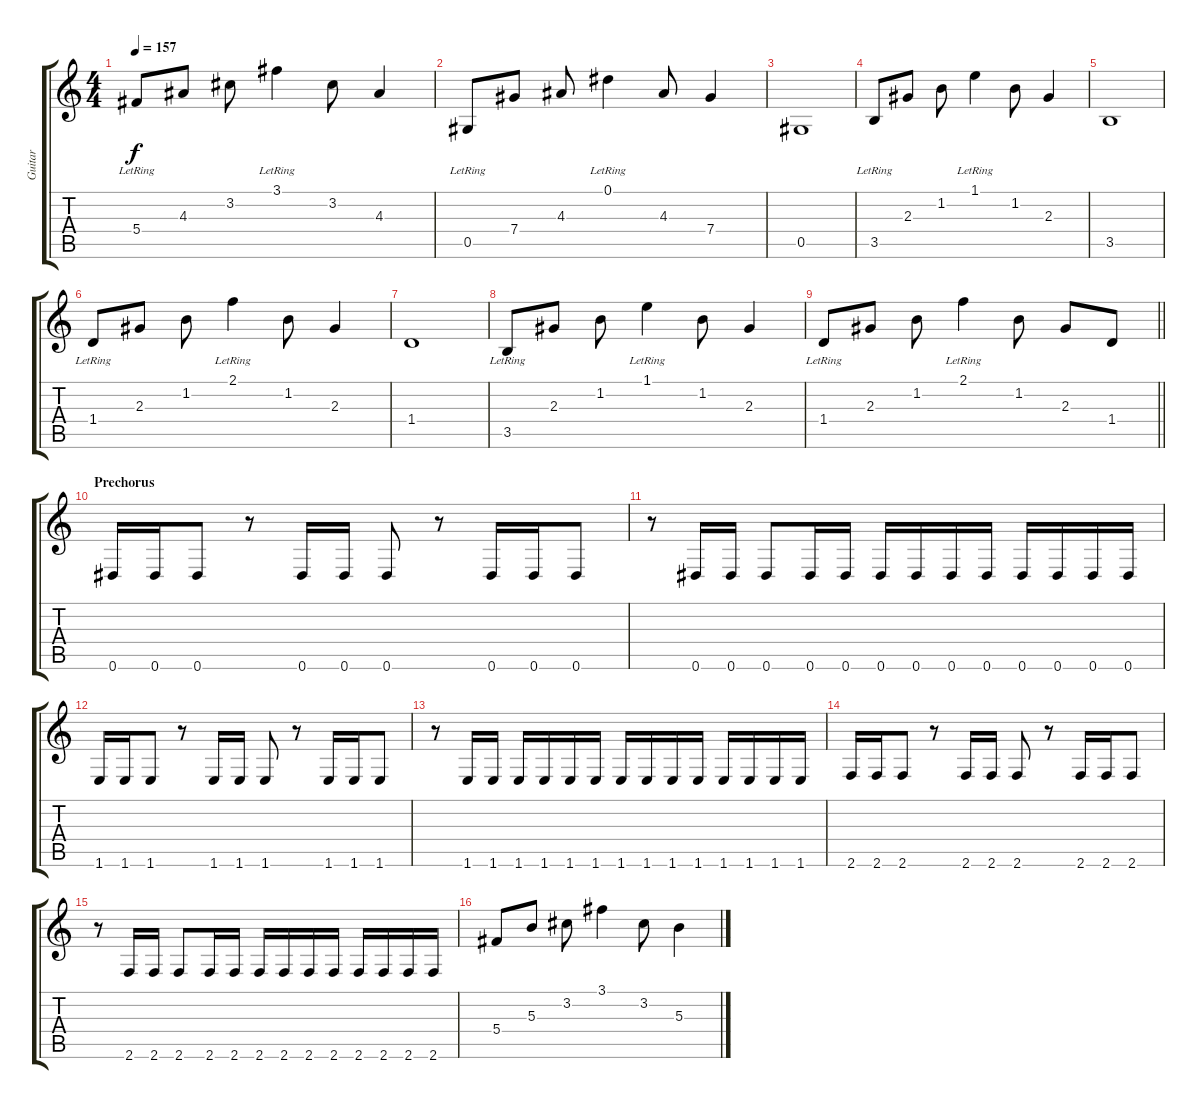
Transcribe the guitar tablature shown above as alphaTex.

\track ("Guitar" "Guitar") {instrument distortionguitar}
\staff {score tabs}
\tuning (Eb4 Bb3 Gb3 Db3 Ab2 Eb2) {hide}
\ts (4 4)
\tempo 157
\clef g2
\ks c
5.4{lr}.8{dy f} 4.3.8 3.2.8 3.1{lr}.4 3.2.8 4.3.4 |
0.5{lr}.8 7.4.8 4.3.8 0.1{lr}.4 4.3.8 7.4.4 |
0.5.1 |
3.5{lr}.8 2.3.8 1.2.8 1.1{lr}.4 1.2.8 2.3.4 |
3.5.1 |
1.4{lr}.8 2.3.8 1.2.8 2.1{lr}.4 1.2.8 2.3.4 |
1.4.1 |
3.5{lr}.8 2.3.8 1.2.8 1.1{lr}.4 1.2.8 2.3.4 |
\barLineRight lightlight
1.4{lr}.8 2.3.8 1.2.8 2.1{lr}.4 1.2.8 2.3.8 1.4.8 |
\section ("" "Prechorus")
0.6.16{instrument distortionguitar} 0.6.16 0.6.8 r.8 0.6.16 0.6.16 0.6.8 r.8 0.6.16 0.6.16 0.6.8 |
r.8 0.6.16 0.6.16 0.6.8 0.6.16 0.6.16 0.6.16 0.6.16 0.6.16 0.6.16 0.6.16 0.6.16 0.6.16 0.6.16 |
1.6.16 1.6.16 1.6.8 r.8 1.6.16 1.6.16 1.6.8 r.8 1.6.16 1.6.16 1.6.8 |
r.8 1.6.16 1.6.16 1.6.16 1.6.16 1.6.16 1.6.16 1.6.16 1.6.16 1.6.16 1.6.16 1.6.16 1.6.16 1.6.16 1.6.16 |
2.6.16 2.6.16 2.6.8 r.8 2.6.16 2.6.16 2.6.8 r.8 2.6.16 2.6.16 2.6.8 |
r.8 2.6.16 2.6.16 2.6.8 2.6.16 2.6.16 2.6.16 2.6.16 2.6.16 2.6.16 2.6.16 2.6.16 2.6.16 2.6.16 |
5.4.8 5.3.8 3.2.8 3.1.4 3.2.8 5.3.4
